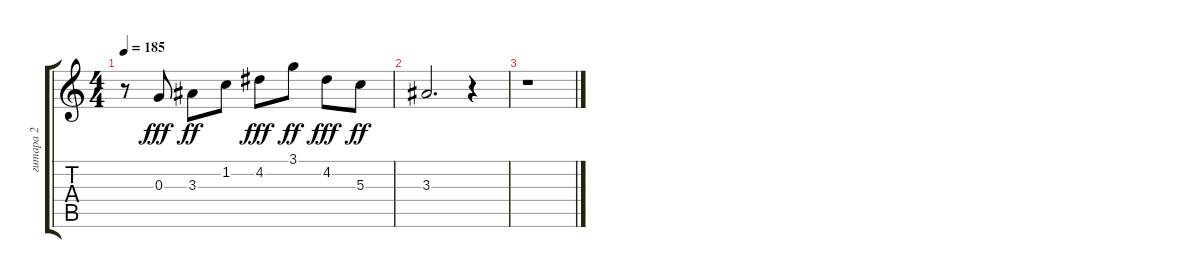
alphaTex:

\track ("гитара 2" "гитара 2") {instrument electricguitarclean}
\staff {score tabs}
\tuning (E4 B3 G3 D3 A2 E2) {hide}
\ts (4 4)
\tempo 185
\clef g2
\ks c
r.8{dy ff} 0.3.8{dy fff} 3.3.8{dy ff} 1.2.8 4.2.8{dy fff} 3.1.8{dy ff} 4.2.8{dy fff} 5.3.8{dy ff} |
3.3.2{d} r.4 |
r.1
